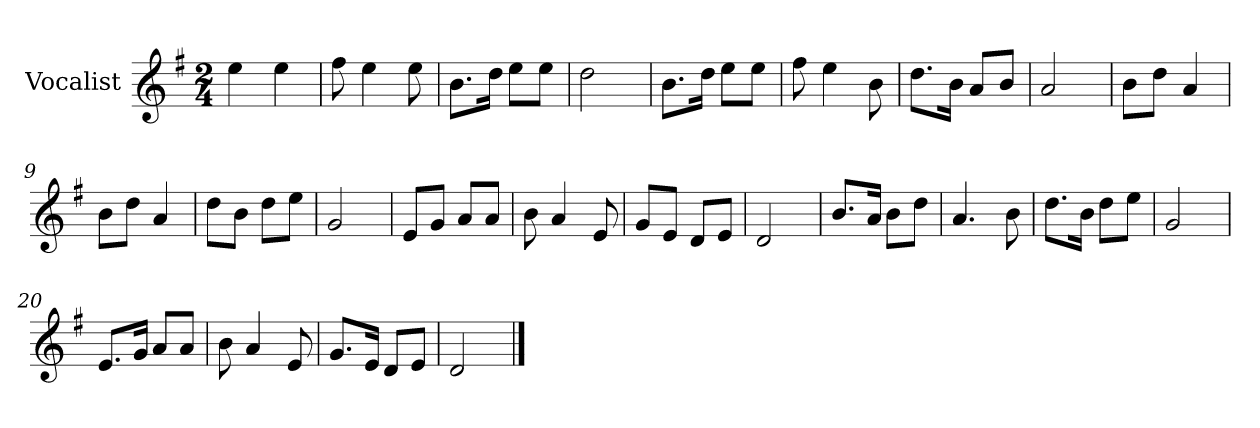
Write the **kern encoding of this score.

**kern
*part1
*staff1
*I"Vocalist
*k[f#]
*G:
*M2/4
=
4ee
4ee
=1
8ff#
4ee
8ee
=2
8.bL
16ddJk
8eeL
8eeJ
=3
2dd
=4
8.bL
16ddJk
8eeL
8eeJ
=5
8ff#
4ee
8b
=6
8.ddL
16bJk
8aL
8bJ
=7
2a
=8
8bL
8ddJ
4a
=9
8bL
8ddJ
4a
=10
8ddL
8bJ
8ddL
8eeJ
=11
2g
=12
8eL
8gJ
8aL
8aJ
=13
8b
4a
8e
=14
8gL
8eJ
8dL
8eJ
=15
2d
=16
8.bL
16aJk
8bL
8ddJ
=17
4.a
8b
=18
8.ddL
16bJk
8ddL
8eeJ
=19
2g
=20
8.eL
16gJk
8aL
8aJ
=21
8b
4a
8e
=22
8.gL
16eJk
8dL
8eJ
=23
2d
==
*-
